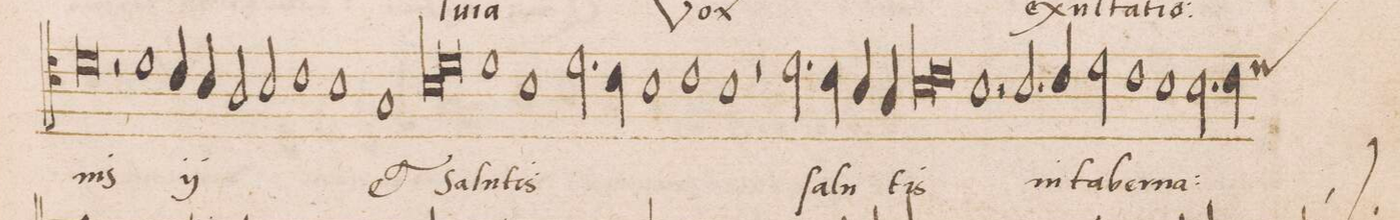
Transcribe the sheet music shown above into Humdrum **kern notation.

**kern	**text
*I"DISCANTVS	*
*clefC4	*
*k[]	*
*met(C|)	*
*M2/1	*
0d	-nis
=20-	=20-
2r	.
*	*ij
1d\	vox
=21-	=21-
4c/	ex-
4B/	-ul-
2A/	-ta-
2B/	-ti-
=22-	=22-
1c	-o-
1B	-nis
*	*Xij
=23-	=23-
1G	et
*lig	*
1B	Sa-
=24-	=24-
1d	.
*Xlig	*
1d	-lu-
=25-	=25-
1B	-tis
2.d\	.
4c\	.
=26-	=26-
1B	.
1c	.
=27-	=27-
1B	.
2r	.
2.d\	Sa-
=28-	=28-
4c\	-lu-
4B/	.
4A/	.
*lig	*
1B	-tis
=29-	=29-
1c	.
*Xlig	*
1B	.
=30-	=30-
2r	.
2.B/	in
4c/	ta-
2d\	.
=31-	=31-
1c	-ber-
1B	-na-
=32-	=32-
2.B\	.
*custos:d	*
4c\	.
*-	*-
